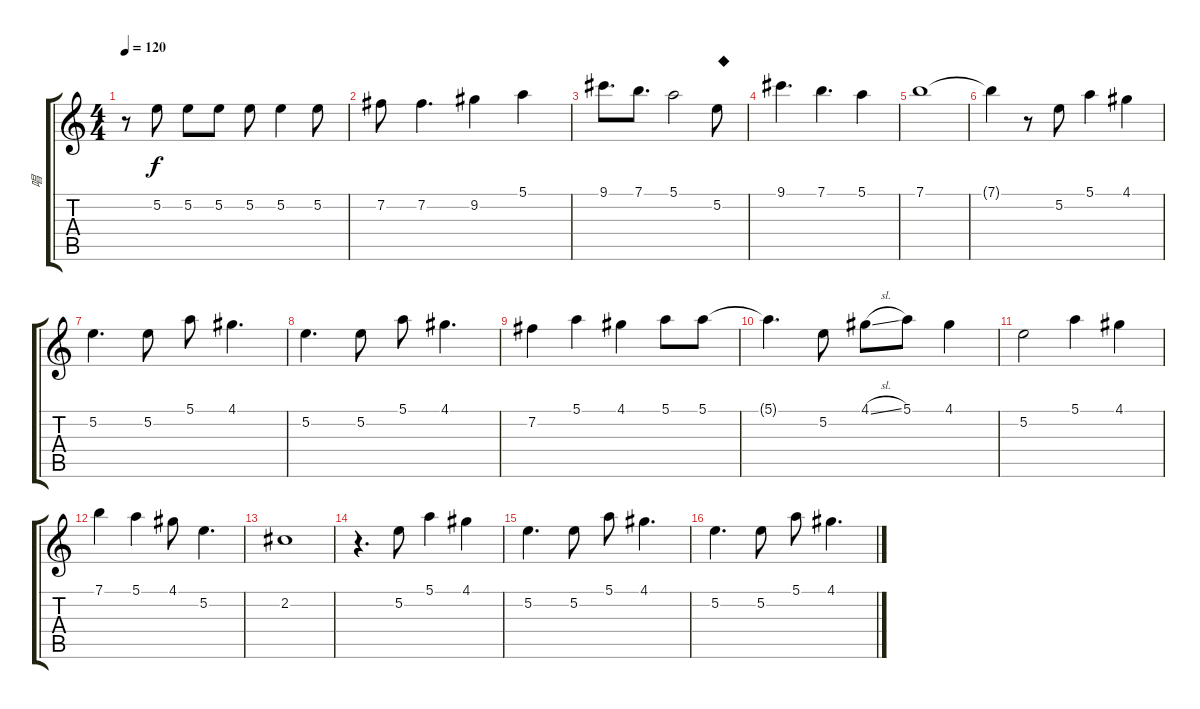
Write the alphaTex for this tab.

\track ("唱" "唱") {instrument contrabass}
\staff {score tabs}
\tuning (E4 B3 G3 D3 A2 E2) {hide}
\ts (4 4)
\tempo 120
\clef g2
\ks c
r.8{dy f} 5.2.8 5.2.8 5.2.8 5.2.8 5.2.4 5.2.8 |
7.2.8 7.2.4{d} 9.2.4 5.1.4 |
9.1.8{d} 7.1.8{d} 5.1.2 5.2.8{txt "◆"} |
9.1.4{d} 7.1.4{d} 5.1.4 |
7.1.1 |
7.1{t}.4 r.8 5.2.8 5.1.4 4.1.4 |
5.2.4{d} 5.2.8 5.1.8 4.1.4{d} |
5.2.4{d} 5.2.8 5.1.8 4.1.4{d} |
7.2.4 5.1.4 4.1.4 5.1.8 5.1.8 |
5.1{t}.4{d} 5.2.8 4.1{sl}.8 5.1.8 4.1.4 |
5.2.2 5.1.4 4.1.4 |
7.1.4 5.1.4 4.1.8 5.2.4{d} |
2.2.1 |
r.4{d} 5.2.8 5.1.4 4.1.4 |
5.2.4{d} 5.2.8 5.1.8 4.1.4{d} |
5.2.4{d} 5.2.8 5.1.8 4.1.4{d}
